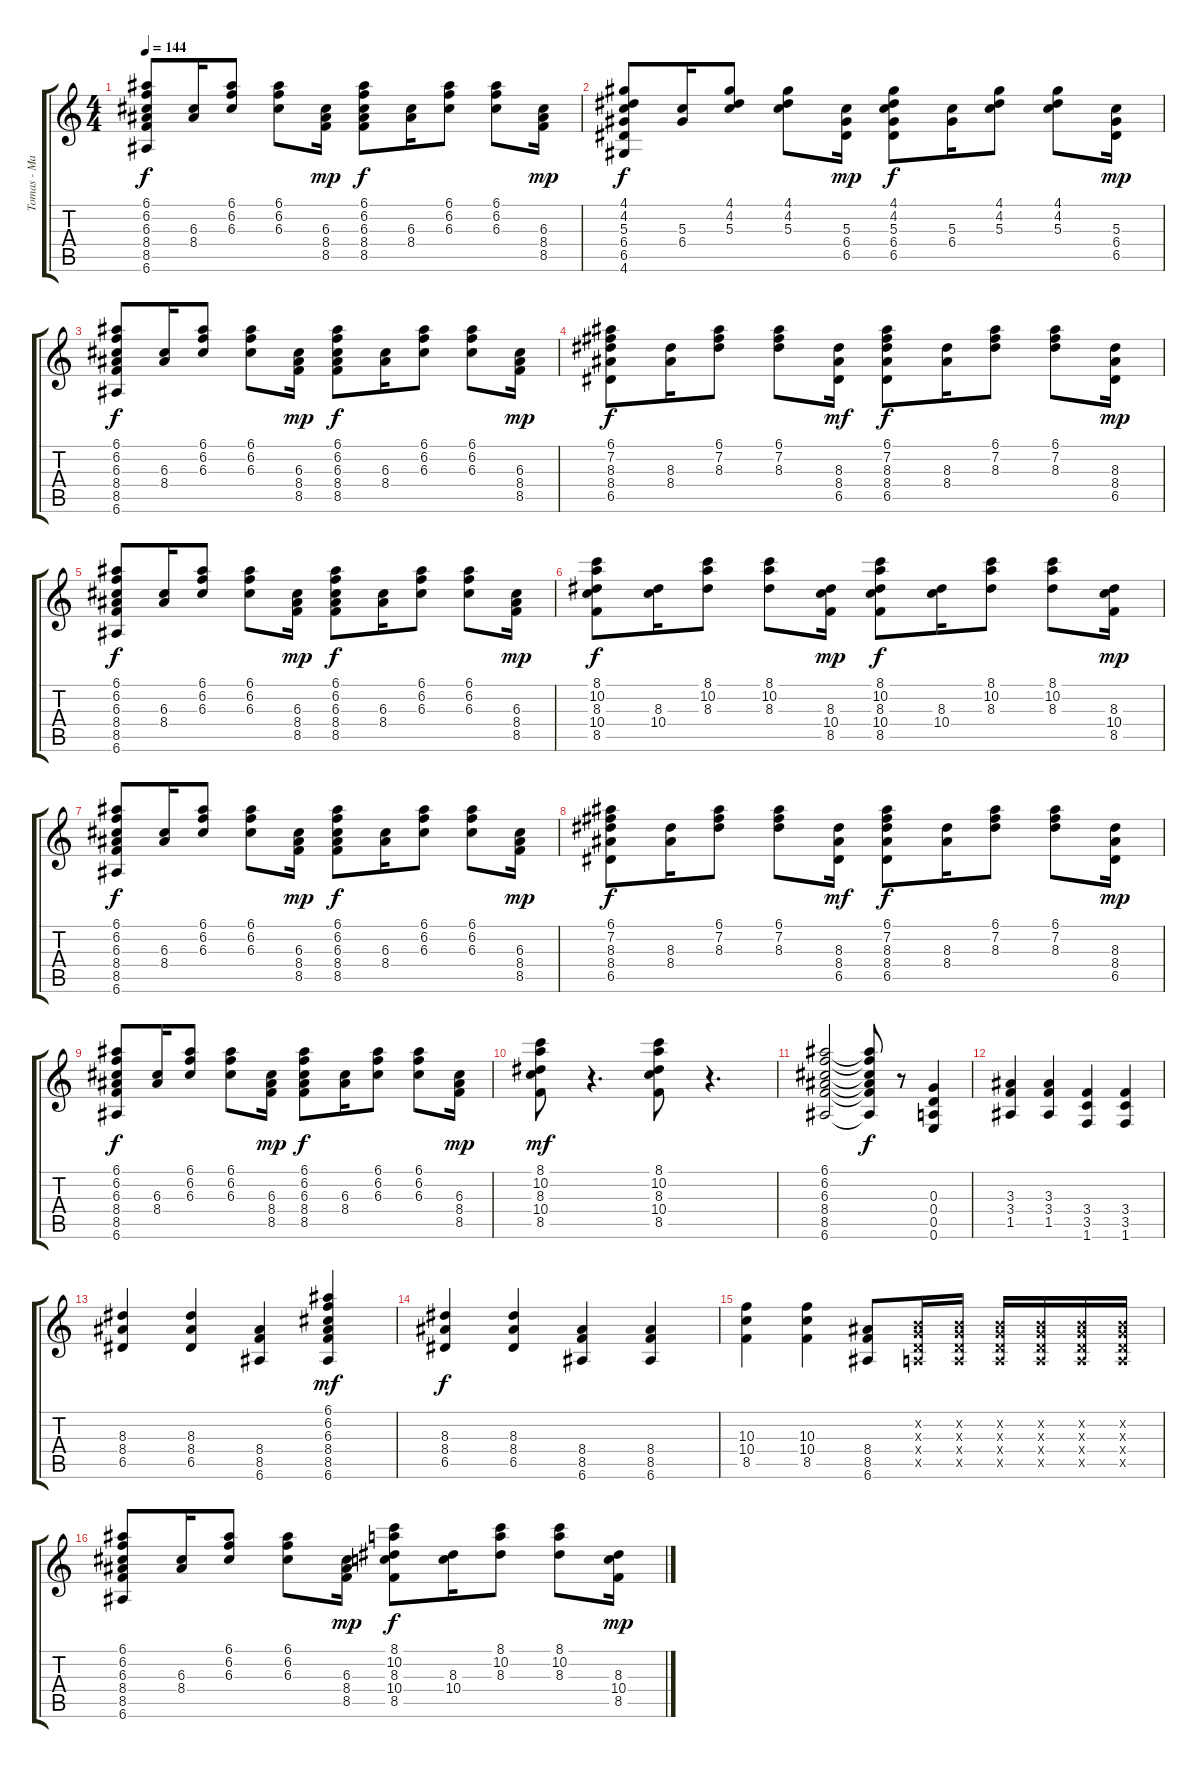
\track ("Tomas - Main Guitar" "Tomas - Ma") {instrument electricguitarclean}
\staff {score tabs}
\tuning (E4 B3 G3 D3 A2 E2) {hide}
\ts (4 4)
\tempo 144
\clef g2
\ks c
(6.1 6.2 6.3 8.4 8.5 6.6).8{dy f} (6.3 8.4).16 (6.1 6.2 6.3).8 (6.1 6.2 6.3).8 (6.3 8.4 8.5).16{dy mp} (6.1 6.2 6.3 8.4 8.5).8{dy f} (6.3 8.4).16 (6.1 6.2 6.3).8 (6.1 6.2 6.3).8 (6.3 8.4 8.5).16{dy mp} |
(4.1 4.2 5.3 6.4 6.5 4.6).8{dy f} (5.3 6.4).16 (4.1 4.2 5.3).8 (4.1 4.2 5.3).8 (5.3 6.4 6.5).16{dy mp} (4.1 4.2 5.3 6.4 6.5).8{dy f} (5.3 6.4).16 (4.1 4.2 5.3).8 (4.1 4.2 5.3).8 (5.3 6.4 6.5).16{dy mp} |
(6.1 6.2 6.3 8.4 8.5 6.6).8{dy f} (6.3 8.4).16 (6.1 6.2 6.3).8 (6.1 6.2 6.3).8 (6.3 8.4 8.5).16{dy mp} (6.1 6.2 6.3 8.4 8.5).8{dy f} (6.3 8.4).16 (6.1 6.2 6.3).8 (6.1 6.2 6.3).8 (6.3 8.4 8.5).16{dy mp} |
(6.1 7.2 8.3 8.4 6.5).8{dy f} (8.3 8.4).16 (6.1 7.2 8.3).8 (6.1 7.2 8.3).8 (8.3 8.4 6.5).16{dy mf} (6.1 7.2 8.3 8.4 6.5).8{dy f} (8.3 8.4).16 (6.1 7.2 8.3).8 (6.1 7.2 8.3).8 (8.3 8.4 6.5).16{dy mp} |
(6.1 6.2 6.3 8.4 8.5 6.6).8{dy f} (6.3 8.4).16 (6.1 6.2 6.3).8 (6.1 6.2 6.3).8 (6.3 8.4 8.5).16{dy mp} (6.1 6.2 6.3 8.4 8.5).8{dy f} (6.3 8.4).16 (6.1 6.2 6.3).8 (6.1 6.2 6.3).8 (6.3 8.4 8.5).16{dy mp} |
(8.1 10.2 8.3 10.4 8.5).8{dy f} (8.3 10.4).16 (8.1 10.2 8.3).8 (8.1 10.2 8.3).8 (8.3 10.4 8.5).16{dy mp} (8.1 10.2 8.3 10.4 8.5).8{dy f} (8.3 10.4).16 (8.1 10.2 8.3).8 (8.1 10.2 8.3).8 (8.3 10.4 8.5).16{dy mp} |
(6.1 6.2 6.3 8.4 8.5 6.6).8{dy f} (6.3 8.4).16 (6.1 6.2 6.3).8 (6.1 6.2 6.3).8 (6.3 8.4 8.5).16{dy mp} (6.1 6.2 6.3 8.4 8.5).8{dy f} (6.3 8.4).16 (6.1 6.2 6.3).8 (6.1 6.2 6.3).8 (6.3 8.4 8.5).16{dy mp} |
(6.1 7.2 8.3 8.4 6.5).8{dy f} (8.3 8.4).16 (6.1 7.2 8.3).8 (6.1 7.2 8.3).8 (8.3 8.4 6.5).16{dy mf} (6.1 7.2 8.3 8.4 6.5).8{dy f} (8.3 8.4).16 (6.1 7.2 8.3).8 (6.1 7.2 8.3).8 (8.3 8.4 6.5).16{dy mp} |
(6.1 6.2 6.3 8.4 8.5 6.6).8{dy f} (6.3 8.4).16 (6.1 6.2 6.3).8 (6.1 6.2 6.3).8 (6.3 8.4 8.5).16{dy mp} (6.1 6.2 6.3 8.4 8.5).8{dy f} (6.3 8.4).16 (6.1 6.2 6.3).8 (6.1 6.2 6.3).8 (6.3 8.4 8.5).16{dy mp} |
(8.1 10.2 8.3 10.4 8.5).8{dy mf} r.4{d} (8.1 10.2 8.3 10.4 8.5).8 r.4{d} |
(6.1 6.2 6.3 8.4 8.5 6.6).2 (6.1{t} 6.2{t} 6.3{t} 8.4{t} 8.5{t} 6.6{t}).8{dy f} r.8{instrument distortionguitar} (0.3 0.4 0.5 0.6).4 |
(3.3 3.4 1.5).4 (3.3 3.4 1.5).4 (3.4 3.5 1.6).4 (3.4 3.5 1.6).4 |
(8.3 8.4 6.5).4 (8.3 8.4 6.5).4 (8.4 8.5 6.6).4 (6.1 6.2 6.3 8.4 8.5 6.6).4{dy mf} |
(8.3 8.4 6.5).4{dy f} (8.3 8.4 6.5).4 (8.4 8.5 6.6).4 (8.4 8.5 6.6).4 |
(10.3 10.4 8.5).4 (10.3 10.4 8.5).4 (8.4 8.5 6.6).8 (0.2{x} 0.3{x} 0.4{x} 0.5{x}).16 (0.2{x} 0.3{x} 0.4{x} 0.5{x}).16 (0.2{x} 0.3{x} 0.4{x} 0.5{x}).16 (0.2{x} 0.3{x} 0.4{x} 0.5{x}).16 (0.2{x} 0.3{x} 0.4{x} 0.5{x}).16 (0.2{x} 0.3{x} 0.4{x} 0.5{x}).16 |
(6.1 6.2 6.3 8.4 8.5 6.6).8{instrument electricguitarclean} (6.3 8.4).16 (6.1 6.2 6.3).8 (6.1 6.2 6.3).8 (6.3 8.4 8.5).16{dy mp} (8.1 10.2 8.3 10.4 8.5).8{dy f} (8.3 10.4).16 (8.1 10.2 8.3).8 (8.1 10.2 8.3).8 (8.3 10.4 8.5).16{dy mp}
